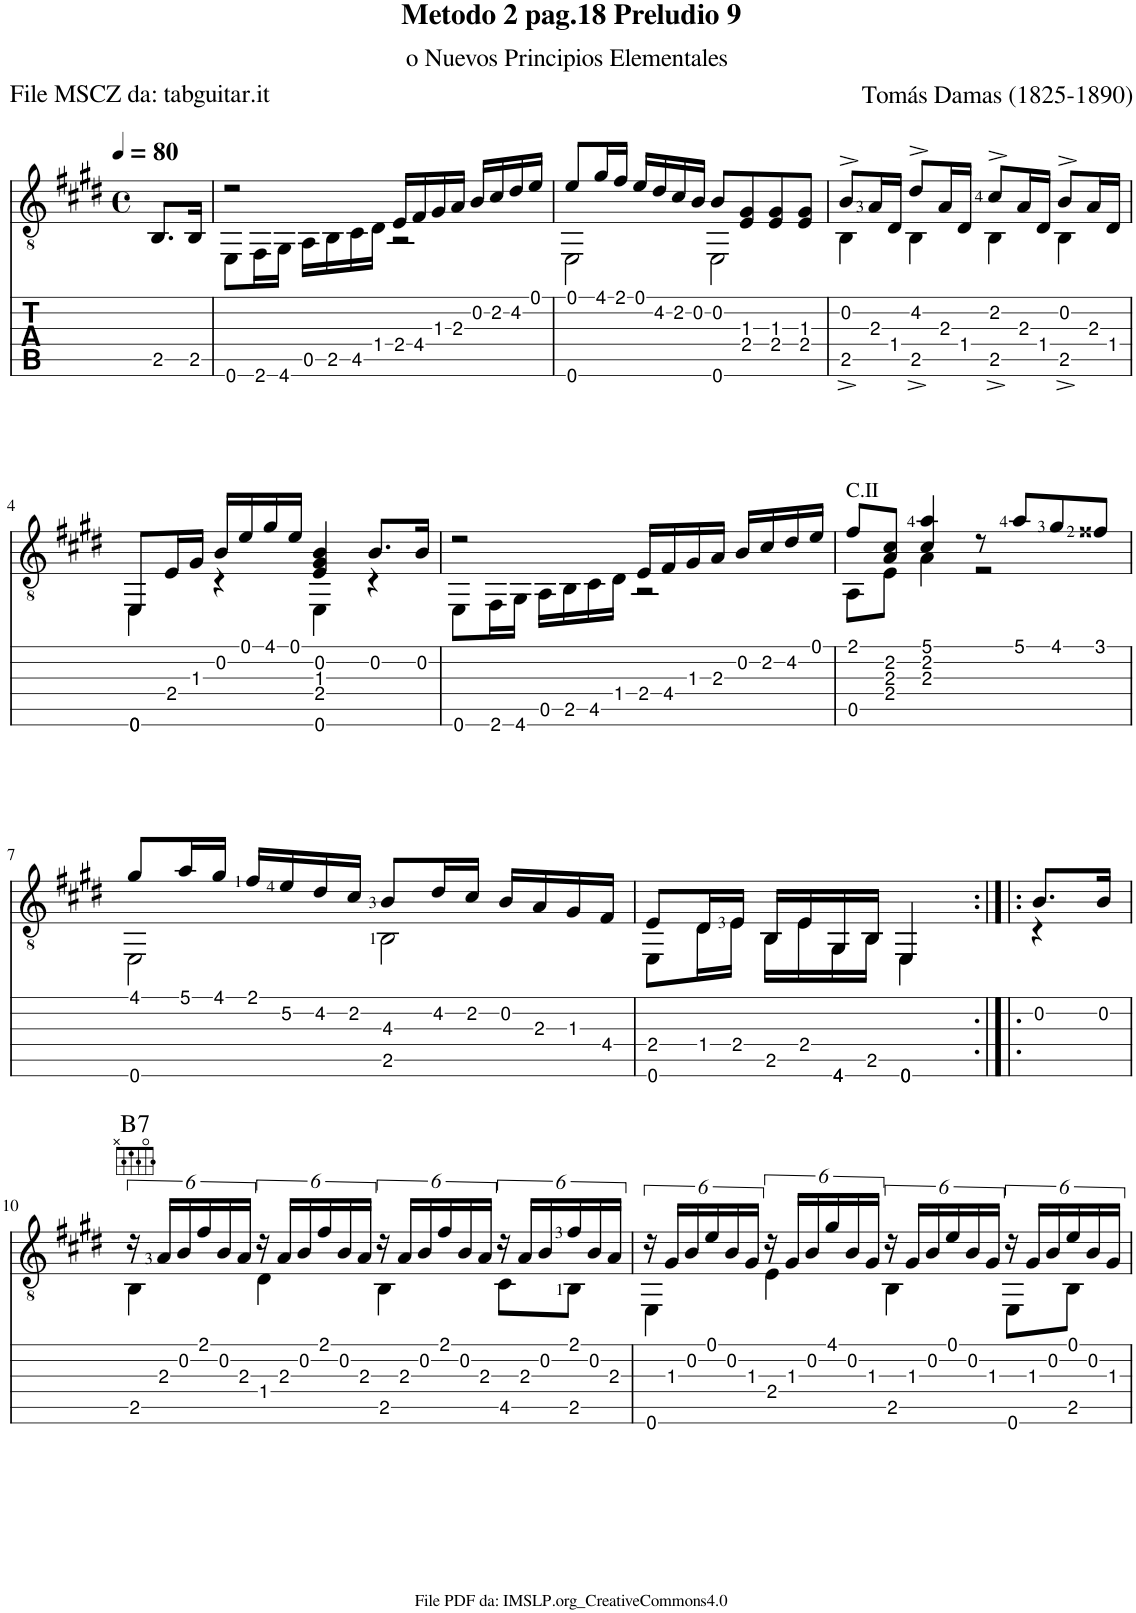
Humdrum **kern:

**kern	**kern	**harte
*part1	*part1	*part1
*staff2	*staff1	*
*I"Guitar	*	*
*I'Guit.	*	*
*stria6	*	*
*	*clefGv2	*
*k[f#c#g#d#]	*k[f#c#g#d#]	*
*M4/4	*M4/4	*
*met(c)	*met(c)	*
*MM80	*MM80	*
=	=	=
8.BBL	8.BB/L	.
16BBJk	16BB/Jk	.
=1	=1	=1
*^	*^	*
2r	8EEL	2r	8EE\L	.
.	16FF#L	.	16FF#\L	.
.	16GG#JJ	.	16GG#\JJ	.
.	16AALL	.	16AA\LL	.
.	16BBJ	.	16BB\	.
.	16C#L	.	16C#\	.
.	16D#JJ	.	16D#\JJ	.
16ELL	2r	16E/LL	2r	.
16F#J	.	16F#/	.	.
16G#L	.	16G#/	.	.
16AJJ	.	16A/JJ	.	.
16BLL	.	16B/LL	.	.
16c#J	.	16c#/	.	.
16d#L	.	16d#/	.	.
16eJJ	.	16e/JJ	.	.
=2	=2	=2	=2	=2
8eL	2EE	8e/L	2EE\	.
16g#L	.	16g#/L	.	.
16f#JJ	.	16f#/JJ	.	.
16eLL	.	16e/LL	.	.
16d#J	.	16d#/	.	.
16c#L	.	16c#/	.	.
16BJJ	.	16B/JJ	.	.
8BL	2EE	8B/L	2EE\	.
8E\ 8G#\J	.	8E/ 8G#/	.	.
8E\ 8G#\L	.	8E/ 8G#/	.	.
8E\ 8G#\J	.	8E/ 8G#/J	.	.
=3	=3	=3	=3	=3
8B^L	4BB	8B^/L	4BB\	.
16AL	.	16A/L	.	.
16D#JJ	.	16D#/JJ	.	.
8d#^L	4BB	8d#^/L	4BB\	.
16AL	.	16A/L	.	.
16D#JJ	.	16D#/JJ	.	.
8c#^L	4BB	8c#^/L	4BB\	.
16AL	.	16A/L	.	.
16D#JJ	.	16D#/JJ	.	.
8B^L	4BB	8B^/L	4BB\	.
16AL	.	16A/L	.	.
16D#JJ	.	16D#/JJ	.	.
!!LO:LB:g=z	!!
=4	=4	=4	=4	=4
8EEL	4EE	8EE/L	4EE\	.
16EL	.	16E/L	.	.
16G#JJ	.	16G#/JJ	.	.
16BLL	4r	16B/LL	4r	.
16eJ	.	16e/	.	.
16g#L	.	16g#/	.	.
16eJJ	.	16e/JJ	.	.
4E 4G# 4B	4EE	4E/ 4G#/ 4B/	4EE\	.
8.BL	4r	8.B/L	4r	.
16BJk	.	16B/Jk	.	.
=5	=5	=5	=5	=5
2r	8EEL	2r	8EE\L	.
.	16FF#L	.	16FF#\L	.
.	16GG#JJ	.	16GG#\JJ	.
.	16AALL	.	16AA\LL	.
.	16BBJ	.	16BB\	.
.	16C#L	.	16C#\	.
.	16D#JJ	.	16D#\JJ	.
16ELL	2r	16E/LL	2r	.
16F#J	.	16F#/	.	.
16G#L	.	16G#/	.	.
16AJJ	.	16A/JJ	.	.
16BLL	.	16B/LL	.	.
16c#J	.	16c#/	.	.
16d#L	.	16d#/	.	.
16eJJ	.	16e/JJ	.	.
=6	=6	=6	=6	=6
!	!	!LO:TX:a:t=C.II	!	!
8f#L	8AAL	8f#/L	8AA\L	.
8A\ 8c#\J	8EJ	8A/ 8c#/J	8E\J	.
4c# 4a	4A	4c#/ 4a/	4A\	.
8r	2r	8r	2r	.
8a	.	8a/L	.	.
8g#L	.	8g#/	.	.
8f##J	.	8f##X/J	.	.
!!LO:LB:g=z	!!
=7	=7	=7	=7	=7
8g#L	2EE	8g#/L	2EE\	.
16aL	.	16a/L	.	.
16g#JJ	.	16g#/JJ	.	.
16f#LL	.	16f#/LL	.	.
16eJ	.	16e/	.	.
16d#L	.	16d#/	.	.
16c#JJ	.	16c#/JJ	.	.
8BL	2BB	8B/L	2BB\	.
16d#L	.	16d#/L	.	.
16c#JJ	.	16c#/JJ	.	.
16BLL	.	16B/LL	.	.
16AJ	.	16A/	.	.
16G#L	.	16G#/	.	.
16F#JJ	.	16F#/JJ	.	.
=8	=8	=8	=8	=8
8EL	8EEL	8E/L	8EE\L	.
16D#L	16D#L	16D#/L	16D#\L	.
16EJJ	16EJJ	16E/JJ	16E\JJ	.
16BBLL	16BBLL	16BB/LL	16BB\LL	.
16EJ	16EJ	16E/	16E\	.
16GG#L	16GG#L	16GG#/	16GG#\	.
16BBJJ	16BBJJ	16BB/JJ	16BB\JJ	.
4EE	4EE	4EE/	4EE\	.
=9:|!|:	=9:|!|:	=9:|!|:	=9:|!|:	=9:|!|:
8.BL	4r	8.B/L	4r	.
16BJk	.	16B/Jk	.	.
!!LO:LB:g=z	!!
=10	=10	=10	=10	=10
*Xbrackettup	*	*	*	*
!	!	!	!	!LO:H:kt=7
24r	4BB	24r	4BB\	B:7
24ALL	.	24A/LL	.	.
24BJ	.	24B/	.	.
24f#L	.	24f#/	.	.
24B	.	24B/	.	.
24AJJ	.	24A/JJ	.	.
24r	4D#	24r	4D#\	.
24ALL	.	24A/LL	.	.
24BJ	.	24B/	.	.
24f#L	.	24f#/	.	.
24B	.	24B/	.	.
24AJJ	.	24A/JJ	.	.
24r	4BB	24r	4BB\	.
24ALL	.	24A/LL	.	.
24BJ	.	24B/	.	.
24f#L	.	24f#/	.	.
24B	.	24B/	.	.
24AJJ	.	24A/JJ	.	.
24r	8C#L	24r	8C#\L	.
24ALL	.	24A/LL	.	.
24BJ	.	24B/	.	.
24f#L	8BBJ	24f#/	8BB\J	.
24B	.	24B/	.	.
24AJJ	.	24A/JJ	.	.
=11	=11	=11	=11	=11
24r	4EE	24r	4EE\	.
24G#LL	.	24G#/LL	.	.
24BJ	.	24B/	.	.
24eL	.	24e/	.	.
24B	.	24B/	.	.
24G#JJ	.	24G#/JJ	.	.
24r	4E	24r	4E\	.
24G#LL	.	24G#/LL	.	.
24BJ	.	24B/	.	.
24g#L	.	24g#/	.	.
24B	.	24B/	.	.
24G#JJ	.	24G#/JJ	.	.
24r	4BB	24r	4BB\	.
24G#LL	.	24G#/LL	.	.
24BJ	.	24B/	.	.
24eL	.	24e/	.	.
24B	.	24B/	.	.
24G#JJ	.	24G#/JJ	.	.
24r	8EEL	24r	8EE\L	.
24G#LL	.	24G#/LL	.	.
24BJ	.	24B/	.	.
24eL	8BBJ	24e/	8BB\J	.
24B	.	24B/	.	.
24G#JJ	.	24G#/JJ	.	.
*v	*v	*	*	*
*	*v	*v	*
=	=	=
*-	*-	*-
